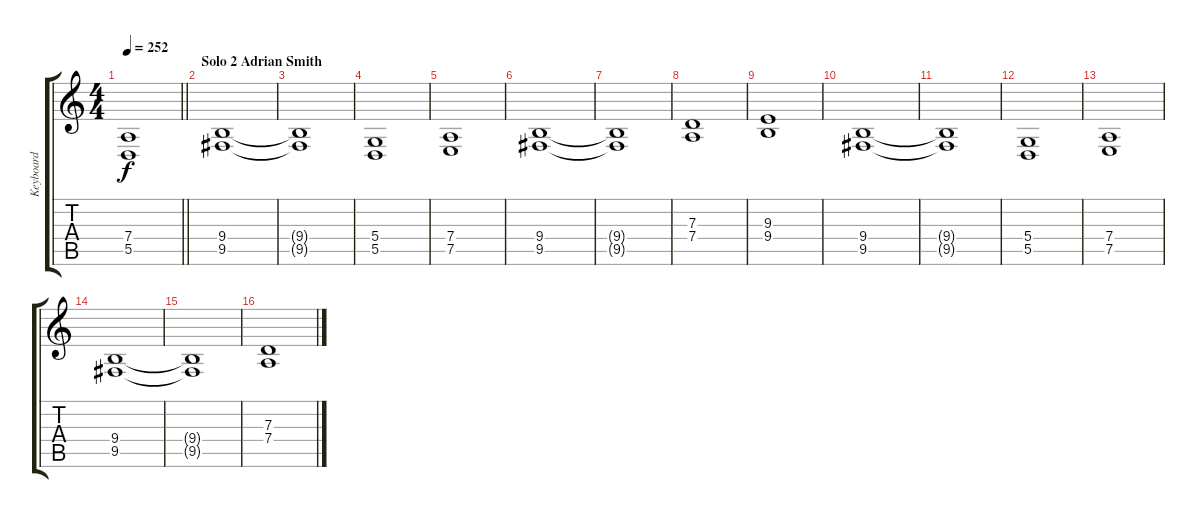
\track ("Keyboard" "Keyboard") {instrument lead8bassandlead}
\staff {score tabs}
\tuning (E4 B3 G3 D3 A2 E2) {hide}
\ts (4 4)
\tempo 252
\clef g2
\barLineRight lightlight
\ks c
(7.4 5.5).1{dy f} |
\section ("" "Solo 2 Adrian Smith")
(9.4 9.5).1 |
(9.4{t} 9.5{t}).1 |
(5.4 5.5).1 |
(7.4 7.5).1 |
(9.4 9.5).1 |
(9.4{t} 9.5{t}).1 |
(7.3 7.4).1 |
(9.3 9.4).1 |
(9.4 9.5).1 |
(9.4{t} 9.5{t}).1 |
(5.4 5.5).1 |
(7.4 7.5).1 |
(9.4 9.5).1 |
(9.4{t} 9.5{t}).1 |
(7.3 7.4).1
